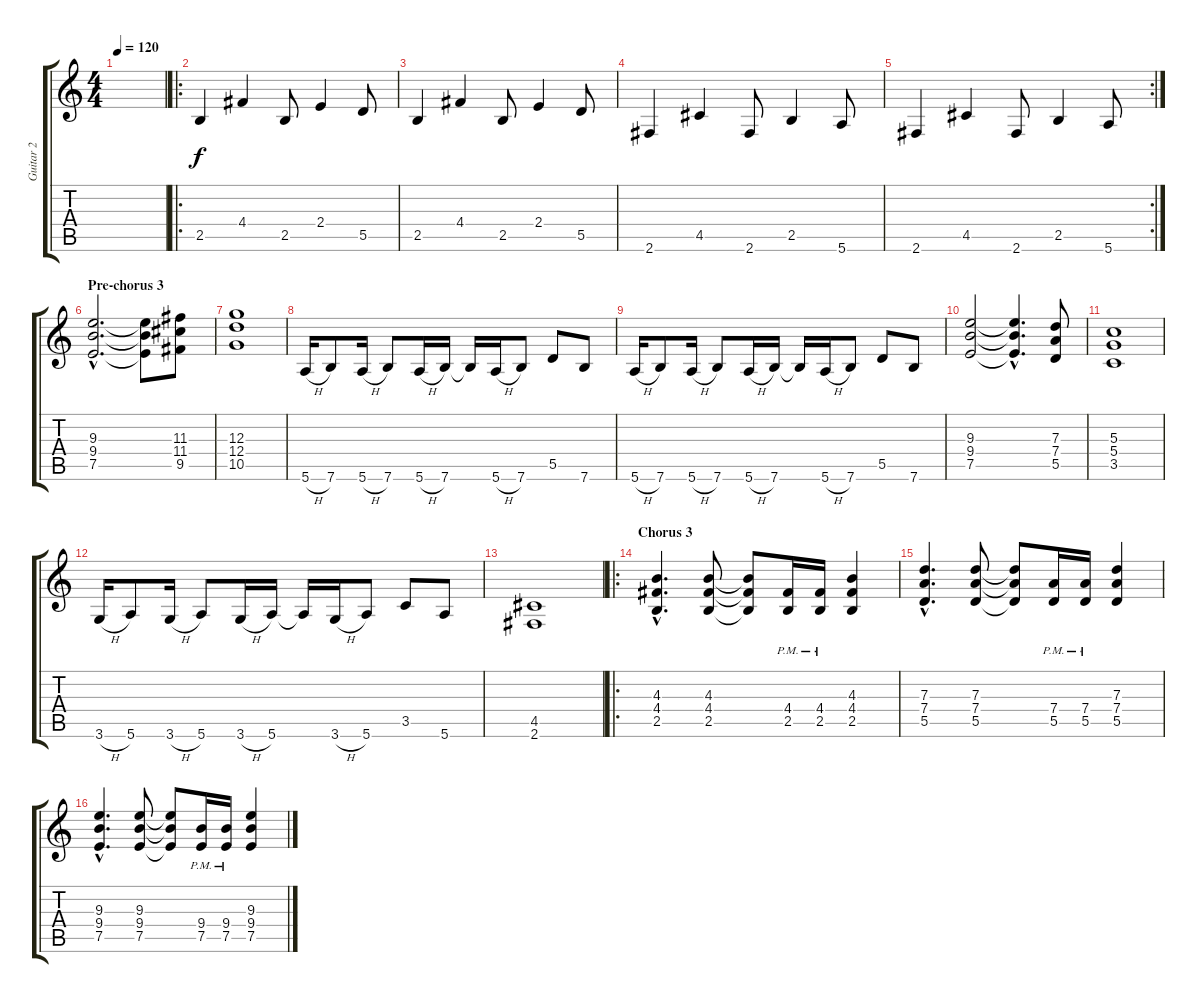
\track ("Guitar 2" "Guitar 2") {instrument distortionguitar}
\staff {score tabs}
\tuning (E4 B3 G3 D3 A2 E2) {hide}
\ts (4 4)
\tempo 120
\clef g2
\ks c
|
\ro
2.5.4{volume 14} 4.4.4 2.5.8 2.4.4 5.5.8 |
2.5.4 4.4.4 2.5.8 2.4.4 5.5.8 |
2.6.4 4.5.4 2.6.8 2.5.4 5.6.8 |
\rc 2
2.6.4 4.5.4 2.6.8 2.5.4 5.6.8 |
\section ("" "Pre-chorus 3")
(9.3{hac} 9.4{hac} 7.5{hac}).2{d} (9.3{t} 9.4{t} 7.5{t}).8 (11.3 11.4 9.5).8 |
(12.3 12.4 10.5).1 |
5.6{h}.16 7.6.8 5.6{h}.16 7.6.8 5.6{h}.16 7.6.16 7.6{t}.16 5.6{h}.16 7.6.8 5.5.8 7.6.8 |
5.6{h}.16 7.6.8 5.6{h}.16 7.6.8 5.6{h}.16 7.6.16 7.6{t}.16 5.6{h}.16 7.6.8 5.5.8 7.6.8 |
(9.3 9.4 7.5).2 (9.3{hac t} 9.4{hac t} 7.5{hac t}).4{d} (7.3 7.4 5.5).8 |
(5.3 5.4 3.5).1 |
3.6{h}.16 5.6.8 3.6{h}.16 5.6.8 3.6{h}.16 5.6.16 5.6{t}.16 3.6{h}.16 5.6.8 3.5.8 5.6.8 |
(4.5 2.6).1 |
\ro
\section ("" "Chorus 3")
(4.3{hac} 4.4{hac} 2.5{hac}).4{d} (4.3 4.4 2.5).8 (4.3{t} 4.4{t} 2.5{t}).8 (4.4{pm} 2.5{pm}).16 (4.4{pm} 2.5{pm}).16 (4.3 4.4 2.5).4 |
(7.3{hac} 7.4{hac} 5.5{hac}).4{d} (7.3 7.4 5.5).8 (7.3{t} 7.4{t} 5.5{t}).8 (7.4{pm} 5.5{pm}).16 (7.4{pm} 5.5{pm}).16 (7.3 7.4 5.5).4 |
(9.3{hac} 9.4{hac} 7.5{hac}).4{d} (9.3 9.4 7.5).8 (9.3{t} 9.4{t} 7.5{t}).8 (9.4{pm} 7.5{pm}).16 (9.4{pm} 7.5{pm}).16 (9.3 9.4 7.5).4
